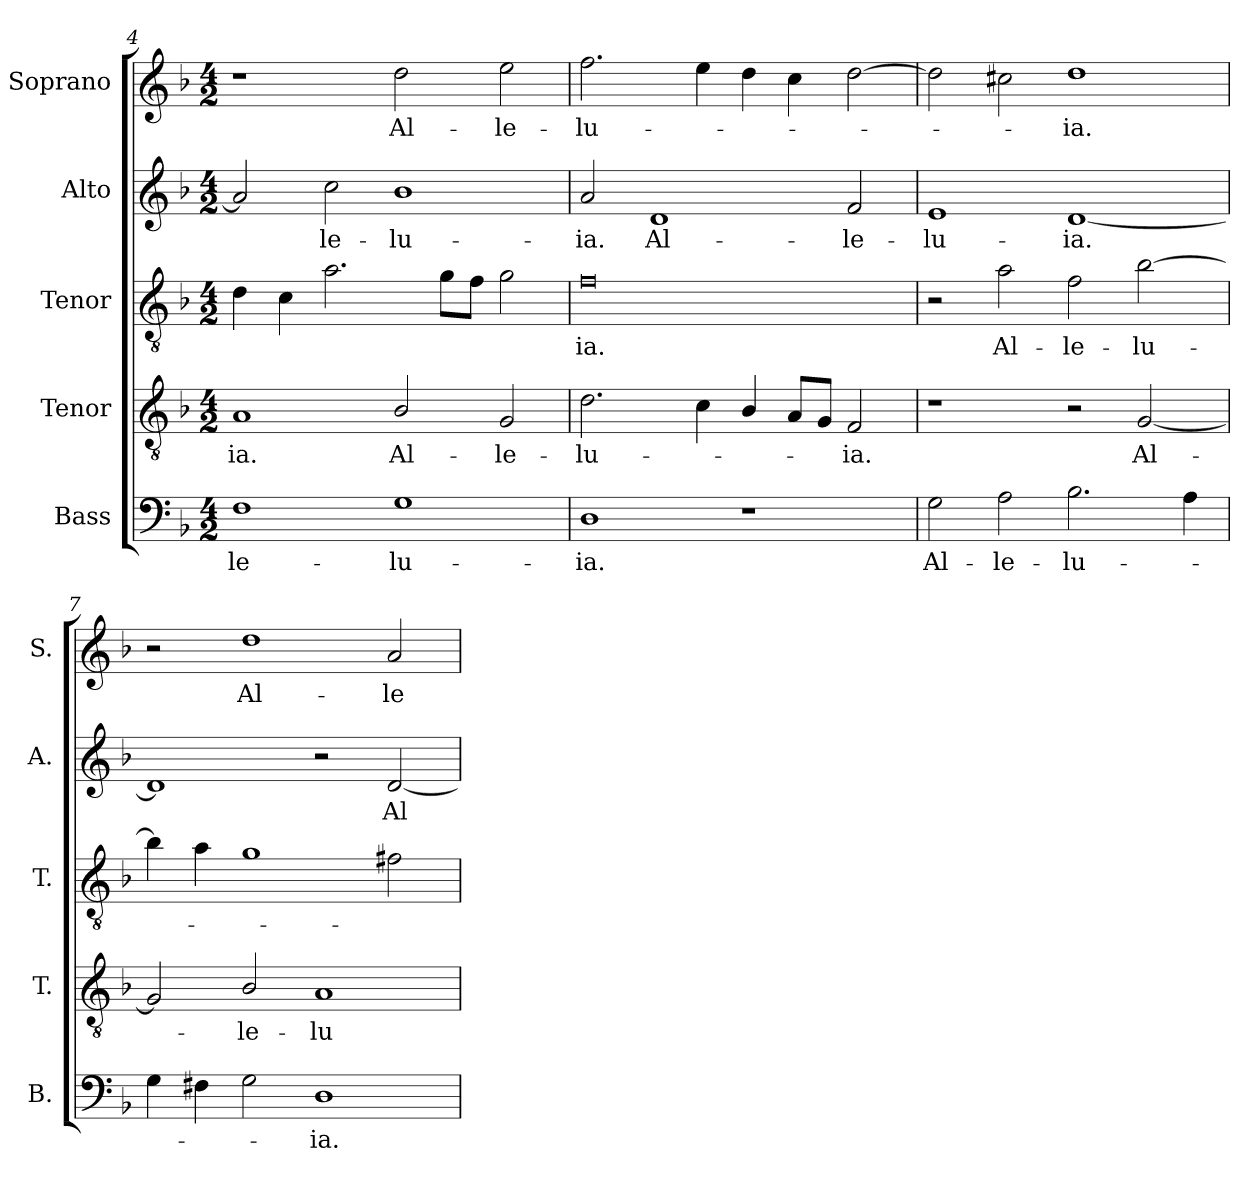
**kern	**text	**kern	**text	**kern	**text	**kern	**text	**kern	**text
*part5	*part5	*part4	*part4	*part3	*part3	*part2	*part2	*part1	*part1
*staff5	*staff5	*staff4	*staff4	*staff3	*staff3	*staff2	*staff2	*staff1	*staff1
*I"Bass	*	*I"Tenor	*	*I"Tenor	*	*I"Alto	*	*I"Soprano	*
*I'B.	*	*I'T.	*	*I'T.	*	*I'A.	*	*I'S.	*
*clefF4	*	*clefGv2	*	*clefGv2	*	*clefG2	*	*clefG2	*
*	*	*ITrd7c12	*	*ITrd7c12	*	*	*	*	*
*k[b-]	*	*k[b-]	*	*k[b-]	*	*k[b-]	*	*k[b-]	*
*F:	*	*F:	*	*F:	*	*F:	*	*F:	*
*M4/2	*	*M4/2	*	*M4/2	*	*M4/2	*	*M4/2	*
=4	=4	=4	=4	=4	=4	=4	=4	=4	=4
!	!LO:LY:b:color=#000000	!	!	!	!	!	!	!	!
!	!	!	!LO:LY:b:color=#000000	!	!	!	!	!	!
1Fi	-le-	1AAi	-ia.	4Di\	.	2ai/]	.	1r	.
.	.	.	.	4Ci\	.	.	.	.	.
!	!	!	!	!	!	!	!LO:LY:b:color=#000000	!	!
.	.	.	.	2.Ai\	.	2cci\	-le-	.	.
!	!LO:LY:b:color=#000000	!	!	!	!	!	!	!	!
!	!	!	!LO:LY:b:color=#000000	!	!	!	!	!	!
!	!	!	!	!	!	!	!LO:LY:b:color=#000000	!	!
!	!	!	!	!	!	!	!	!	!LO:LY:b:color=#000000
1Gi	-lu-	2BB-i/	Al-	.	.	1b-i	-lu-	2ddi\	Al-
.	.	.	.	8Gi\L	.	.	.	.	.
.	.	.	.	8Fi\J	.	.	.	.	.
!	!	!	!LO:LY:b:color=#000000	!	!	!	!	!	!
!	!	!	!	!	!	!	!	!	!LO:LY:b:color=#000000
.	.	2GGi/	-le-	2Gi\	.	.	.	2eei\	-le-
!!LO:LB:g=z
=5	=5	=5	=5	=5	=5	=5	=5	=5	=5
!	!LO:LY:b:color=#000000	!	!	!	!	!	!	!	!
!	!	!	!LO:LY:b:color=#000000	!	!	!	!	!	!
!	!	!	!	!	!LO:LY:b:color=#000000	!	!	!	!
!	!	!	!	!	!	!	!LO:LY:b:color=#000000	!	!
!	!	!	!	!	!	!	!	!	!LO:LY:b:color=#000000
1Di	-ia.	2.Di\	-lu-	0Fi	-ia.	2ai/	-ia.	2.ffi\	-lu-
!	!	!	!	!	!	!	!LO:LY:b:color=#000000	!	!
.	.	.	.	.	.	1di	Al-	.	.
.	.	4Ci\	.	.	.	.	.	4eei\	.
1r	.	4BB-i/	.	.	.	.	.	4ddi\	.
.	.	8AAi/L	.	.	.	.	.	4cci\	.
.	.	8GGi/J	.	.	.	.	.	.	.
!	!	!	!LO:LY:b:color=#000000	!	!	!	!	!	!
!	!	!	!	!	!	!	!LO:LY:b:color=#000000	!	!
.	.	2FFi/	-ia.	.	.	2fi/	-le-	[2ddi\	.
=6	=6	=6	=6	=6	=6	=6	=6	=6	=6
!	!LO:LY:b:color=#000000	!	!	!	!	!	!	!	!
!	!	!	!	!	!	!	!LO:LY:b:color=#000000	!	!
2Gi\	Al-	1r	.	2r	.	1ei	-lu-	2ddi\]	.
!	!LO:LY:b:color=#000000	!	!	!	!	!	!	!	!
!	!	!	!	!	!LO:LY:b:color=#000000	!	!	!	!
2Ai\	-le-	.	.	2Ai\	Al-	.	.	2cc#Xi\	.
!	!LO:LY:b:color=#000000	!	!	!	!	!	!	!	!
!	!	!	!	!	!LO:LY:b:color=#000000	!	!	!	!
!	!	!	!	!	!	!	!LO:LY:b:color=#000000	!	!
!	!	!	!	!	!	!	!	!	!LO:LY:b:color=#000000
2.B-i\	-lu-	2r	.	2Fi\	-le-	[1di	-ia.	1ddi	-ia.
!	!	!	!LO:LY:b:color=#000000	!	!	!	!	!	!
!	!	!	!	!	!LO:LY:b:color=#000000	!	!	!	!
.	.	[2GGi/	Al-	[2B-i\	-lu-	.	.	.	.
4Ai\	.	.	.	.	.	.	.	.	.
=7	=7	=7	=7	=7	=7	=7	=7	=7	=7
4Gi\	.	2GGi/]	.	4B-i\]	.	1di]	.	2r	.
4F#Xi\	.	.	.	4Ai\	.	.	.	.	.
!	!	!	!LO:LY:b:color=#000000	!	!	!	!	!	!
!	!	!	!	!	!	!	!	!	!LO:LY:b:color=#000000
2Gi\	.	2BB-i/	-le-	1Gi	.	.	.	1ddi	Al-
!	!LO:LY:b:color=#000000	!	!	!	!	!	!	!	!
!	!	!	!LO:LY:b:color=#000000	!	!	!	!	!	!
1Di	-ia.	1AAi	-lu-	.	.	2r	.	.	.
!	!	!	!	!	!	!	!LO:LY:b:color=#000000	!	!
!	!	!	!	!	!	!	!	!	!LO:LY:b:color=#000000
.	.	.	.	2F#Xi\	.	[2di/	Al-	2ai/	-le-
=	=	=	=	=	=	=	=	=	=
*-	*-	*-	*-	*-	*-	*-	*-	*-	*-
